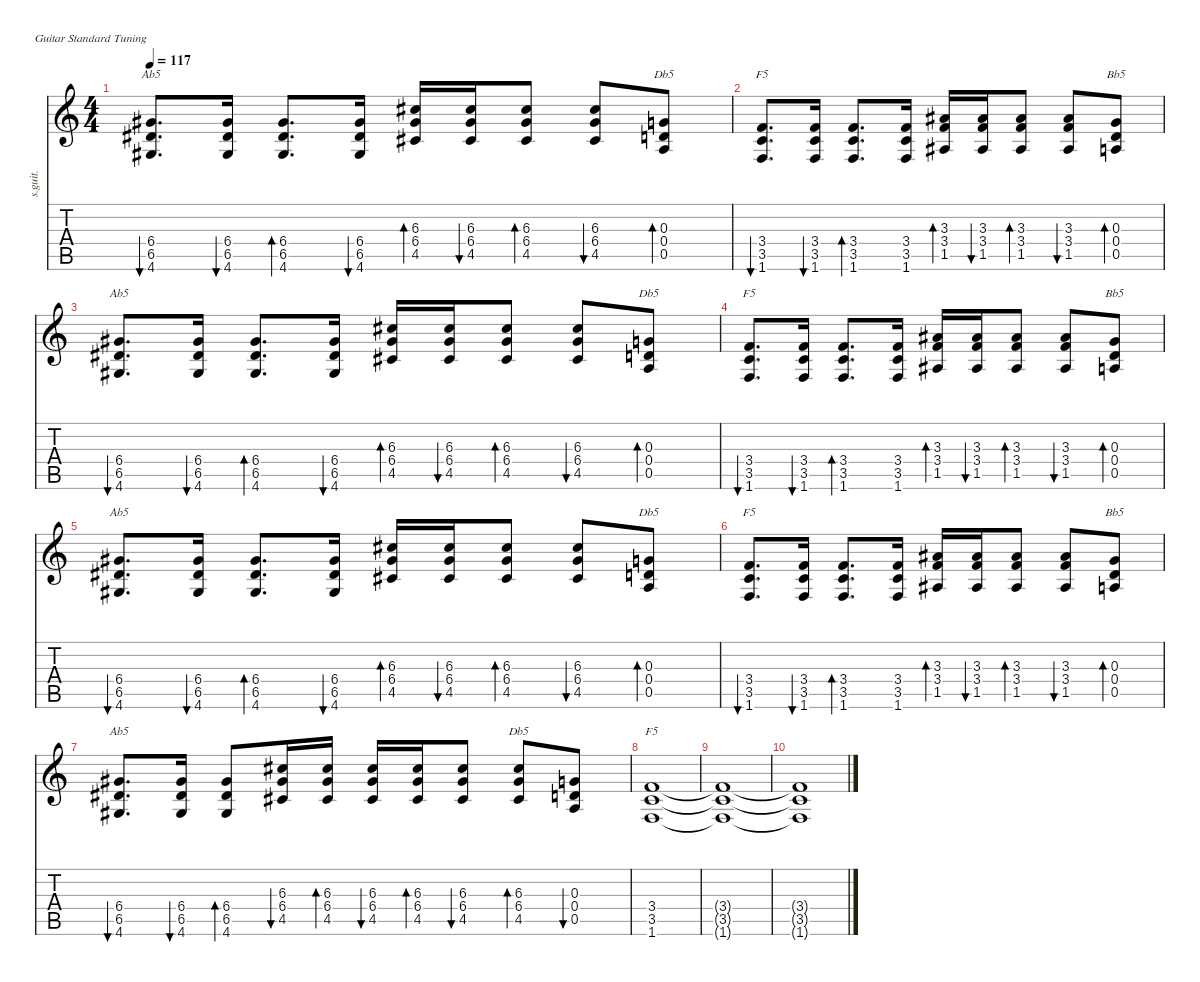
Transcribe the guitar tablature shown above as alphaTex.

\defaultSystemsLayout 4
\hideDynamics
\bracketExtendMode nobrackets
\track ("Kurt Cobain" "s.guit.") {instrument distortionguitar}
\staff {score tabs}
\tuning (E4 B3 G3 D3 A2 E2)
\chord ("Db5" 3 1 2 2 0 x) {showdiagram false}
\chord ("F5" 3 1 2 2 0 x) {showdiagram false}
\chord ("Bb5" 3 1 2 2 0 x) {showdiagram false}
\chord ("Ab5" 3 1 2 2 0 x) {showdiagram false}
\ts (4 4)
\tempo 117
\clef g2
\ks c
(6.4{acc #} 6.5{acc #} 4.6{acc #}).8{d bu 30 ch "Ab5" lyrics (0 "") lyrics (1 "") lyrics (2 "") lyrics (3 "") lyrics (4 "") dy f} (6.4{acc #} 6.5{acc #} 4.6{acc #}).16{bu 30 lyrics (0 "") lyrics (1 "") lyrics (2 "") lyrics (3 "") lyrics (4 "")} (6.4{acc #} 6.5{acc #} 4.6{acc #}).8{d bd 30 lyrics (0 "") lyrics (1 "") lyrics (2 "") lyrics (3 "") lyrics (4 "")} (4.6{acc #} 6.5{acc #} 6.4{acc #}).16{bu 30 lyrics (0 "") lyrics (1 "") lyrics (2 "") lyrics (3 "") lyrics (4 "")} (6.3{acc #} 6.4{acc #} 4.5{acc #}).16{bd 30 lyrics (0 "") lyrics (1 "") lyrics (2 "") lyrics (3 "") lyrics (4 "")} (6.3{acc #} 6.4{acc #} 4.5{acc #}).16{bu 30 lyrics (0 "") lyrics (1 "") lyrics (2 "") lyrics (3 "") lyrics (4 "")} (6.3{acc #} 6.4{acc #} 4.5{acc #}).8{bd 30 lyrics (0 "") lyrics (1 "") lyrics (2 "") lyrics (3 "") lyrics (4 "")} (6.3{acc #} 6.4{acc #} 4.5{acc #}).8{bu 30 lyrics (0 "") lyrics (1 "") lyrics (2 "") lyrics (3 "") lyrics (4 "")} (0.3 0.4 0.5).8{bd 30 ch "Db5" lyrics (0 "") lyrics (1 "") lyrics (2 "") lyrics (3 "") lyrics (4 "")} |
(3.4 3.5 1.6).8{d bu 30 ch "F5" lyrics (0 "") lyrics (1 "") lyrics (2 "") lyrics (3 "") lyrics (4 "")} (3.4 3.5 1.6).16{bu 30 lyrics (0 "") lyrics (1 "") lyrics (2 "") lyrics (3 "") lyrics (4 "")} (3.4 3.5 1.6).8{d bd 30 lyrics (0 "") lyrics (1 "") lyrics (2 "") lyrics (3 "") lyrics (4 "")} (1.6 3.5 3.4).16{lyrics (0 "") lyrics (1 "") lyrics (2 "") lyrics (3 "") lyrics (4 "")} (3.3{acc #} 3.4 1.5{acc #}).16{bd 30 lyrics (0 "") lyrics (1 "") lyrics (2 "") lyrics (3 "") lyrics (4 "")} (3.3{acc #} 3.4 1.5{acc #}).16{bu 30 lyrics (0 "") lyrics (1 "") lyrics (2 "") lyrics (3 "") lyrics (4 "")} (3.3{acc #} 3.4 1.5{acc #}).8{bd 30 lyrics (0 "") lyrics (1 "") lyrics (2 "") lyrics (3 "") lyrics (4 "")} (3.3{acc #} 3.4 1.5{acc #}).8{bu 30 lyrics (0 "") lyrics (1 "") lyrics (2 "") lyrics (3 "") lyrics (4 "")} (0.3 0.4 0.5).8{bd 30 ch "Bb5" lyrics (0 "") lyrics (1 "") lyrics (2 "") lyrics (3 "") lyrics (4 "")} |
(6.4{acc #} 6.5{acc #} 4.6{acc #}).8{d bu 30 ch "Ab5" lyrics (0 "") lyrics (1 "") lyrics (2 "") lyrics (3 "") lyrics (4 "")} (6.4{acc #} 6.5{acc #} 4.6{acc #}).16{bu 30 lyrics (0 "") lyrics (1 "") lyrics (2 "") lyrics (3 "") lyrics (4 "")} (6.4{acc #} 6.5{acc #} 4.6{acc #}).8{d bd 30 lyrics (0 "") lyrics (1 "") lyrics (2 "") lyrics (3 "") lyrics (4 "")} (4.6{acc #} 6.5{acc #} 6.4{acc #}).16{bu 30 lyrics (0 "") lyrics (1 "") lyrics (2 "") lyrics (3 "") lyrics (4 "")} (6.3{acc #} 6.4{acc #} 4.5{acc #}).16{bd 30 lyrics (0 "") lyrics (1 "") lyrics (2 "") lyrics (3 "") lyrics (4 "")} (6.3{acc #} 6.4{acc #} 4.5{acc #}).16{bu 30 lyrics (0 "") lyrics (1 "") lyrics (2 "") lyrics (3 "") lyrics (4 "")} (6.3{acc #} 6.4{acc #} 4.5{acc #}).8{bd 30 lyrics (0 "") lyrics (1 "") lyrics (2 "") lyrics (3 "") lyrics (4 "")} (6.3{acc #} 6.4{acc #} 4.5{acc #}).8{bu 30 lyrics (0 "") lyrics (1 "") lyrics (2 "") lyrics (3 "") lyrics (4 "")} (0.3 0.4 0.5).8{bd 30 ch "Db5" lyrics (0 "") lyrics (1 "") lyrics (2 "") lyrics (3 "") lyrics (4 "")} |
(3.4 3.5 1.6).8{d bu 30 ch "F5" lyrics (0 "") lyrics (1 "") lyrics (2 "") lyrics (3 "") lyrics (4 "")} (3.4 3.5 1.6).16{bu 30 lyrics (0 "") lyrics (1 "") lyrics (2 "") lyrics (3 "") lyrics (4 "")} (3.4 3.5 1.6).8{d bd 30 lyrics (0 "") lyrics (1 "") lyrics (2 "") lyrics (3 "") lyrics (4 "")} (1.6 3.5 3.4).16{lyrics (0 "") lyrics (1 "") lyrics (2 "") lyrics (3 "") lyrics (4 "")} (3.3{acc #} 3.4 1.5{acc #}).16{bd 30 lyrics (0 "") lyrics (1 "") lyrics (2 "") lyrics (3 "") lyrics (4 "")} (3.3{acc #} 3.4 1.5{acc #}).16{bu 30 lyrics (0 "") lyrics (1 "") lyrics (2 "") lyrics (3 "") lyrics (4 "")} (3.3{acc #} 3.4 1.5{acc #}).8{bd 30 lyrics (0 "") lyrics (1 "") lyrics (2 "") lyrics (3 "") lyrics (4 "")} (3.3{acc #} 3.4 1.5{acc #}).8{bu 30 lyrics (0 "") lyrics (1 "") lyrics (2 "") lyrics (3 "") lyrics (4 "")} (0.3 0.4 0.5).8{bd 30 ch "Bb5" lyrics (0 "") lyrics (1 "") lyrics (2 "") lyrics (3 "") lyrics (4 "")} |
(6.4{acc #} 6.5{acc #} 4.6{acc #}).8{d bu 30 ch "Ab5" lyrics (0 "") lyrics (1 "") lyrics (2 "") lyrics (3 "") lyrics (4 "")} (6.4{acc #} 6.5{acc #} 4.6{acc #}).16{bu 30 lyrics (0 "") lyrics (1 "") lyrics (2 "") lyrics (3 "") lyrics (4 "")} (6.4{acc #} 6.5{acc #} 4.6{acc #}).8{d bd 30 lyrics (0 "") lyrics (1 "") lyrics (2 "") lyrics (3 "") lyrics (4 "")} (4.6{acc #} 6.5{acc #} 6.4{acc #}).16{bu 30 lyrics (0 "") lyrics (1 "") lyrics (2 "") lyrics (3 "") lyrics (4 "")} (6.3{acc #} 6.4{acc #} 4.5{acc #}).16{bd 30 lyrics (0 "") lyrics (1 "") lyrics (2 "") lyrics (3 "") lyrics (4 "")} (6.3{acc #} 6.4{acc #} 4.5{acc #}).16{bu 30 lyrics (0 "") lyrics (1 "") lyrics (2 "") lyrics (3 "") lyrics (4 "")} (6.3{acc #} 6.4{acc #} 4.5{acc #}).8{bd 30 lyrics (0 "") lyrics (1 "") lyrics (2 "") lyrics (3 "") lyrics (4 "")} (6.3{acc #} 6.4{acc #} 4.5{acc #}).8{bu 30 lyrics (0 "") lyrics (1 "") lyrics (2 "") lyrics (3 "") lyrics (4 "")} (0.3 0.4 0.5).8{bd 30 ch "Db5" lyrics (0 "") lyrics (1 "") lyrics (2 "") lyrics (3 "") lyrics (4 "")} |
(3.4 3.5 1.6).8{d bu 30 ch "F5" lyrics (0 "") lyrics (1 "") lyrics (2 "") lyrics (3 "") lyrics (4 "")} (3.4 3.5 1.6).16{bu 30 lyrics (0 "") lyrics (1 "") lyrics (2 "") lyrics (3 "") lyrics (4 "")} (3.4 3.5 1.6).8{d bd 30 lyrics (0 "") lyrics (1 "") lyrics (2 "") lyrics (3 "") lyrics (4 "")} (1.6 3.5 3.4).16{lyrics (0 "") lyrics (1 "") lyrics (2 "") lyrics (3 "") lyrics (4 "")} (3.3{acc #} 3.4 1.5{acc #}).16{bd 30 lyrics (0 "") lyrics (1 "") lyrics (2 "") lyrics (3 "") lyrics (4 "")} (3.3{acc #} 3.4 1.5{acc #}).16{bu 30 lyrics (0 "") lyrics (1 "") lyrics (2 "") lyrics (3 "") lyrics (4 "")} (3.3{acc #} 3.4 1.5{acc #}).8{bd 30 lyrics (0 "") lyrics (1 "") lyrics (2 "") lyrics (3 "") lyrics (4 "")} (3.3{acc #} 3.4 1.5{acc #}).8{bu 30 lyrics (0 "") lyrics (1 "") lyrics (2 "") lyrics (3 "") lyrics (4 "")} (0.3 0.4 0.5).8{bd 30 ch "Bb5" lyrics (0 "") lyrics (1 "") lyrics (2 "") lyrics (3 "") lyrics (4 "")} |
(6.4{acc #} 6.5{acc #} 4.6{acc #}).8{d bu 30 ch "Ab5" lyrics (0 "") lyrics (1 "") lyrics (2 "") lyrics (3 "") lyrics (4 "")} (6.4{acc #} 6.5{acc #} 4.6{acc #}).16{bu 30 lyrics (0 "") lyrics (1 "") lyrics (2 "") lyrics (3 "") lyrics (4 "")} (6.4{acc #} 6.5{acc #} 4.6{acc #}).8{bd 30 lyrics (0 "") lyrics (1 "") lyrics (2 "") lyrics (3 "") lyrics (4 "")} (4.5{acc #} 6.4{acc #} 6.3{acc #}).16{bu 30 lyrics (0 "") lyrics (1 "") lyrics (2 "") lyrics (3 "") lyrics (4 "")} (6.3{acc #} 6.4{acc #} 4.5{acc #}).16{bd 30 lyrics (0 "") lyrics (1 "") lyrics (2 "") lyrics (3 "") lyrics (4 "")} (6.3{acc #} 6.4{acc #} 4.5{acc #}).16{bu 30 lyrics (0 "") lyrics (1 "") lyrics (2 "") lyrics (3 "") lyrics (4 "")} (6.3{acc #} 6.4{acc #} 4.5{acc #}).16{bd 30 lyrics (0 "") lyrics (1 "") lyrics (2 "") lyrics (3 "") lyrics (4 "")} (6.3{acc #} 6.4{acc #} 4.5{acc #}).8{bu 30 lyrics (0 "") lyrics (1 "") lyrics (2 "") lyrics (3 "") lyrics (4 "")} (4.5{acc #} 6.4{acc #} 6.3{acc #}).8{bd 30 ch "Db5" lyrics (0 "") lyrics (1 "") lyrics (2 "") lyrics (3 "") lyrics (4 "")} (0.3 0.4 0.5).8{bu 30 lyrics (0 "") lyrics (1 "") lyrics (2 "") lyrics (3 "") lyrics (4 "")} |
(3.4 3.5 1.6).1{ch "F5" lyrics (0 "") lyrics (1 "") lyrics (2 "") lyrics (3 "") lyrics (4 "")} |
(3.4{t} 3.5{t} 1.6{t}).1{lyrics (0 "") lyrics (1 "") lyrics (2 "") lyrics (3 "") lyrics (4 "")} |
(3.4{t} 3.5{t} 1.6{t}).1{lyrics (0 "") lyrics (1 "") lyrics (2 "") lyrics (3 "") lyrics (4 "")}
